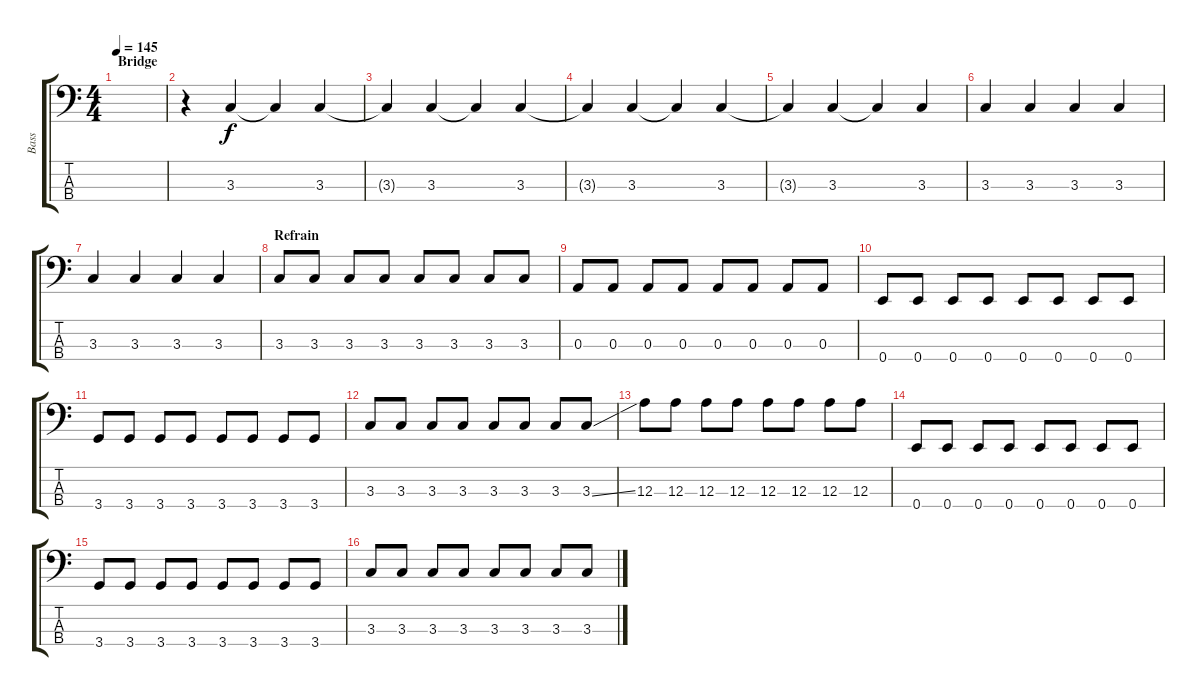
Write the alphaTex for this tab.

\track ("Bass" "Bass") {instrument electricbassfinger}
\staff {score tabs}
\tuning (G2 D2 A1 E1) {hide}
\ts (4 4)
\section ("" "Bridge")
\tempo 145
\clef f4
\ks c
|
r.4{volume 7} 3.3.4{volume 9} 3.3{t}.4 3.3.4 |
3.3{t}.4 3.3.4 3.3{t}.4 3.3.4 |
3.3{t}.4 3.3.4 3.3{t}.4 3.3.4 |
3.3{t}.4 3.3.4 3.3{t}.4 3.3.4 |
3.3.4 3.3.4{volume 11} 3.3.4 3.3.4 |
3.3.4 3.3.4 3.3.4 3.3.4 |
\section ("" "Refrain")
3.3.8{volume 16} 3.3.8 3.3.8 3.3.8 3.3.8 3.3.8 3.3.8 3.3.8 |
0.3.8 0.3.8 0.3.8 0.3.8 0.3.8 0.3.8 0.3.8 0.3.8 |
0.4.8 0.4.8 0.4.8 0.4.8 0.4.8 0.4.8 0.4.8 0.4.8 |
3.4.8 3.4.8 3.4.8 3.4.8 3.4.8 3.4.8 3.4.8 3.4.8 |
3.3.8 3.3.8 3.3.8 3.3.8 3.3.8 3.3.8 3.3.8 3.3{ss}.8 |
12.3.8 12.3.8 12.3.8 12.3.8 12.3.8 12.3.8 12.3.8 12.3.8 |
0.4.8 0.4.8 0.4.8 0.4.8 0.4.8 0.4.8 0.4.8 0.4.8 |
3.4.8 3.4.8 3.4.8 3.4.8 3.4.8 3.4.8 3.4.8 3.4.8 |
3.3.8 3.3.8 3.3.8 3.3.8 3.3.8 3.3.8 3.3.8 3.3{ss}.8
